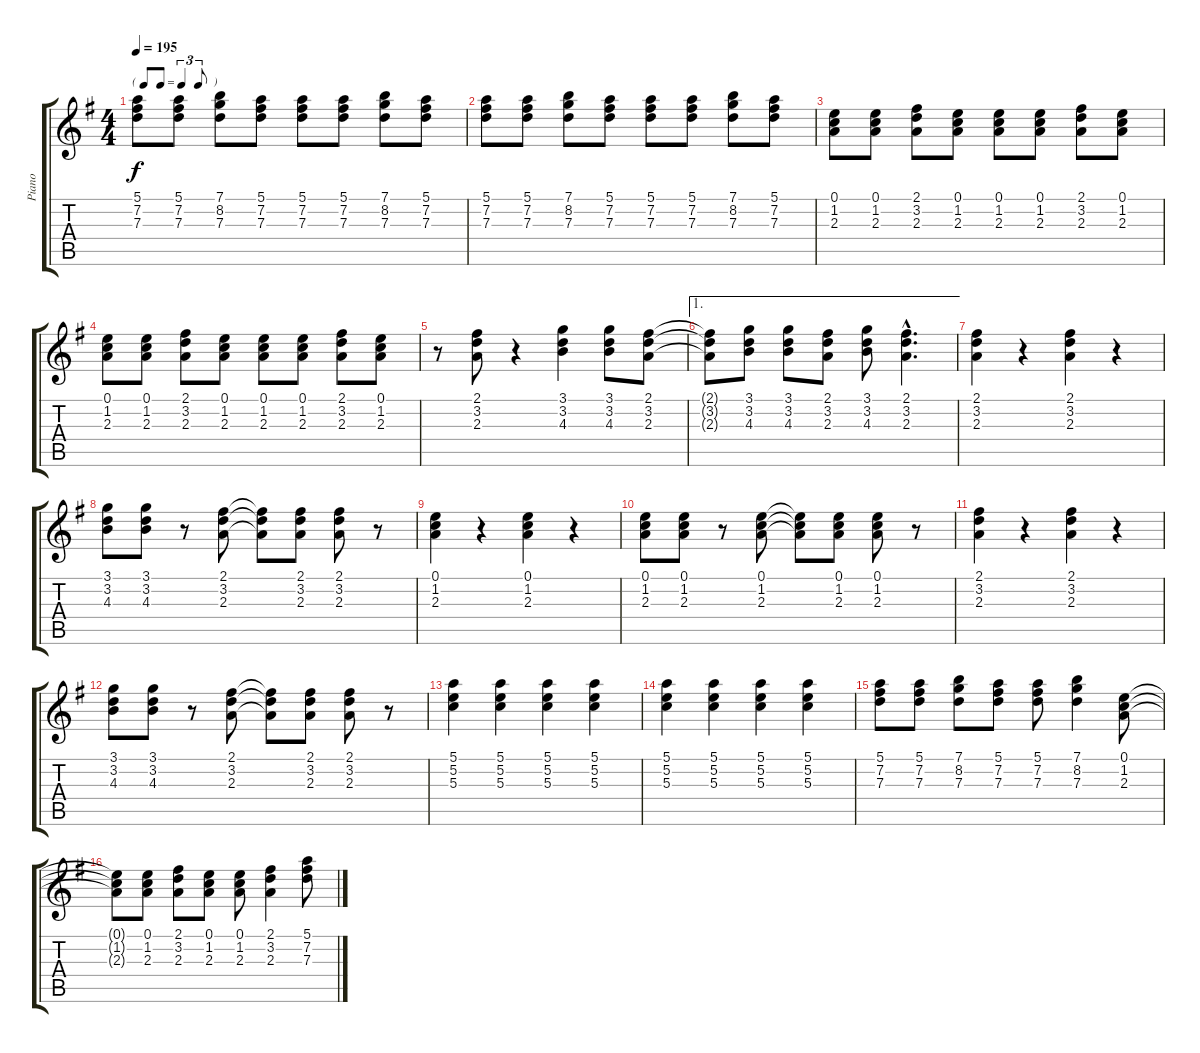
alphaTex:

\track ("Piano" "Piano") {instrument brightacousticpiano}
\staff {score tabs}
\tuning (E5 B4 G4 D4 A3 E3) {hide}
\ts (4 4)
\tf triplet8th
\tempo 195
\clef g2
\ks g
(5.1 7.2 7.3).8{dy f} (5.1 7.2 7.3).8 (7.1 8.2 7.3).8 (5.1 7.2 7.3).8 (5.1 7.2 7.3).8 (5.1 7.2 7.3).8 (7.1 8.2 7.3).8 (5.1 7.2 7.3).8 |
(5.1 7.2 7.3).8 (5.1 7.2 7.3).8 (7.1 8.2 7.3).8 (5.1 7.2 7.3).8 (5.1 7.2 7.3).8 (5.1 7.2 7.3).8 (7.1 8.2 7.3).8 (5.1 7.2 7.3).8 |
(0.1 1.2 2.3).8 (0.1 1.2 2.3).8 (2.1 3.2 2.3).8 (0.1 1.2 2.3).8 (0.1 1.2 2.3).8 (0.1 1.2 2.3).8 (2.1 3.2 2.3).8 (0.1 1.2 2.3).8 |
(0.1 1.2 2.3).8 (0.1 1.2 2.3).8 (2.1 3.2 2.3).8 (0.1 1.2 2.3).8 (0.1 1.2 2.3).8 (0.1 1.2 2.3).8 (2.1 3.2 2.3).8 (0.1 1.2 2.3).8 |
r.8 (2.1 3.2 2.3).8 r.4 (3.1 3.2 4.3).4 (3.1 3.2 4.3).8 (2.1 3.2 2.3).8 |
\ae 1
(2.1{t} 3.2{t} 2.3{t}).8 (3.1 3.2 4.3).8 (3.1 3.2 4.3).8 (2.1 3.2 2.3).8 (3.1 3.2 4.3).8 (2.1{hac} 3.2{hac} 2.3{hac}).4{d} |
(2.1 3.2 2.3).4 r.4 (2.1 3.2 2.3).4 r.4 |
(3.1 3.2 4.3).8 (3.1 3.2 4.3).8 r.8 (2.1 3.2 2.3).8 (2.1{t} 3.2{t} 2.3{t}).8 (2.1 3.2 2.3).8 (2.1 3.2 2.3).8 r.8 |
(0.1 1.2 2.3).4 r.4 (0.1 1.2 2.3).4 r.4 |
(0.1 1.2 2.3).8 (0.1 1.2 2.3).8 r.8 (0.1 1.2 2.3).8 (0.1{t} 1.2{t} 2.3{t}).8 (0.1 1.2 2.3).8 (0.1 1.2 2.3).8 r.8 |
(2.1 3.2 2.3).4 r.4 (2.1 3.2 2.3).4 r.4 |
(3.1 3.2 4.3).8 (3.1 3.2 4.3).8 r.8 (2.1 3.2 2.3).8 (2.1{t} 3.2{t} 2.3{t}).8 (2.1 3.2 2.3).8 (2.1 3.2 2.3).8 r.8 |
(5.1 5.2 5.3).4 (5.1 5.2 5.3).4 (5.1 5.2 5.3).4 (5.1 5.2 5.3).4 |
(5.1 5.2 5.3).4 (5.1 5.2 5.3).4 (5.1 5.2 5.3).4 (5.1 5.2 5.3).4 |
(5.1 7.2 7.3).8 (5.1 7.2 7.3).8 (7.1 8.2 7.3).8 (5.1 7.2 7.3).8 (5.1 7.2 7.3).8 (7.1 8.2 7.3).4 (0.1 1.2 2.3).8 |
(0.1{t} 1.2{t} 2.3{t}).8 (0.1 1.2 2.3).8 (2.1 3.2 2.3).8 (0.1 1.2 2.3).8 (0.1 1.2 2.3).8 (2.1 3.2 2.3).4 (5.1 7.2 7.3).8
